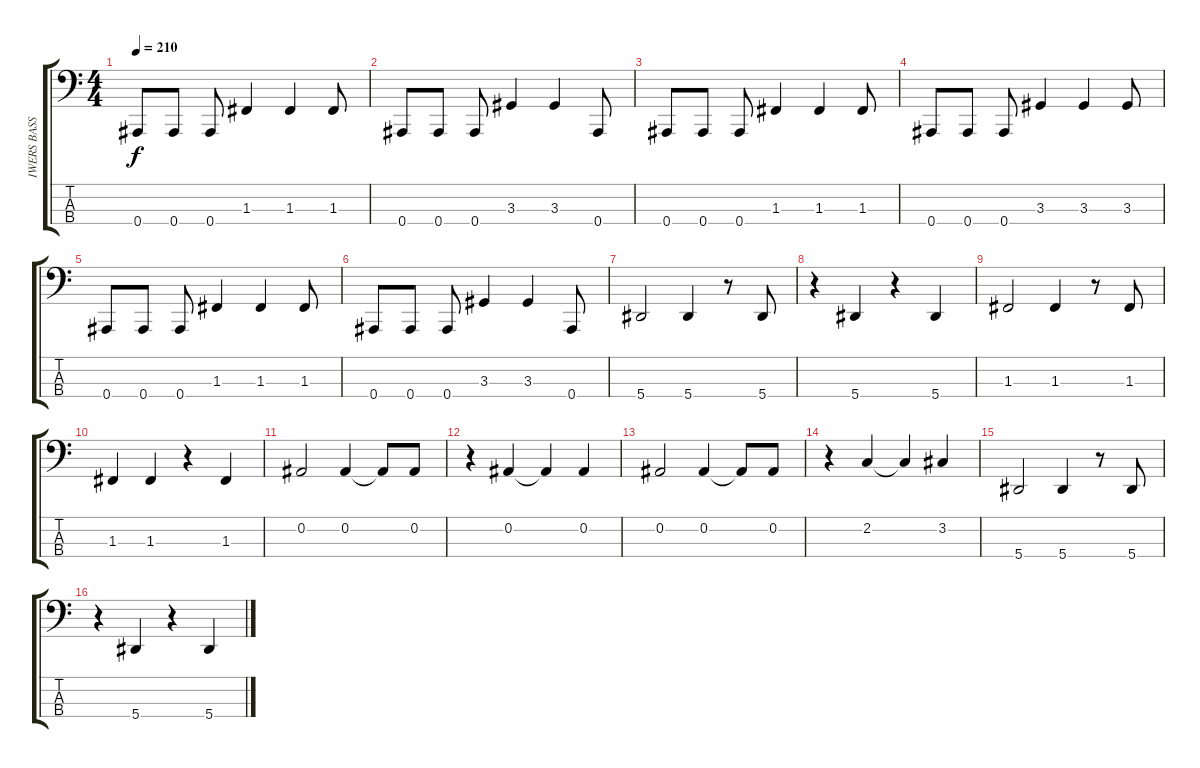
\track ("IWERS BASS" "IWERS BASS") {instrument electricbassfinger}
\staff {score tabs}
\tuning (Eb2 Bb1 F1 Bb0) {hide}
\ts (4 4)
\tempo 210
\clef f4
\ks c
0.4.8{dy f} 0.4.8 0.4.8 1.3.4 1.3.4 1.3.8 |
0.4.8 0.4.8 0.4.8 3.3.4 3.3.4 0.4.8 |
0.4.8 0.4.8 0.4.8 1.3.4 1.3.4 1.3.8 |
0.4.8 0.4.8 0.4.8 3.3.4 3.3.4 3.3.8 |
0.4.8 0.4.8 0.4.8 1.3.4 1.3.4 1.3.8 |
0.4.8 0.4.8 0.4.8 3.3.4 3.3.4 0.4.8 |
5.4.2 5.4.4 r.8 5.4.8 |
r.4 5.4.4 r.4 5.4.4 |
1.3.2 1.3.4 r.8 1.3.8 |
1.3.4 1.3.4 r.4 1.3.4 |
0.2.2 0.2.4 0.2{t}.8 0.2.8 |
r.4 0.2.4 0.2{t}.4 0.2.4 |
0.2.2 0.2.4 0.2{t}.8 0.2.8 |
r.4 2.2.4 2.2{t}.4 3.2.4 |
5.4.2 5.4.4 r.8 5.4.8 |
r.4 5.4.4 r.4 5.4.4
